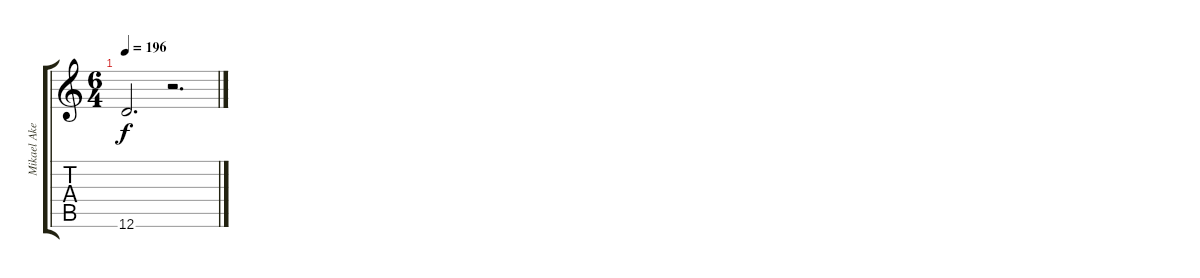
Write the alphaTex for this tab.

\track ("Mikael Akerfeldt" "Mikael Ake") {mute instrument distortionguitar}
\staff {score tabs}
\tuning (D4 A3 F3 D3 A2 D2) {hide}
\ts (6 4)
\tempo 196
\clef g2
\ks c
12.6.2{d dy f} r.2{d}
